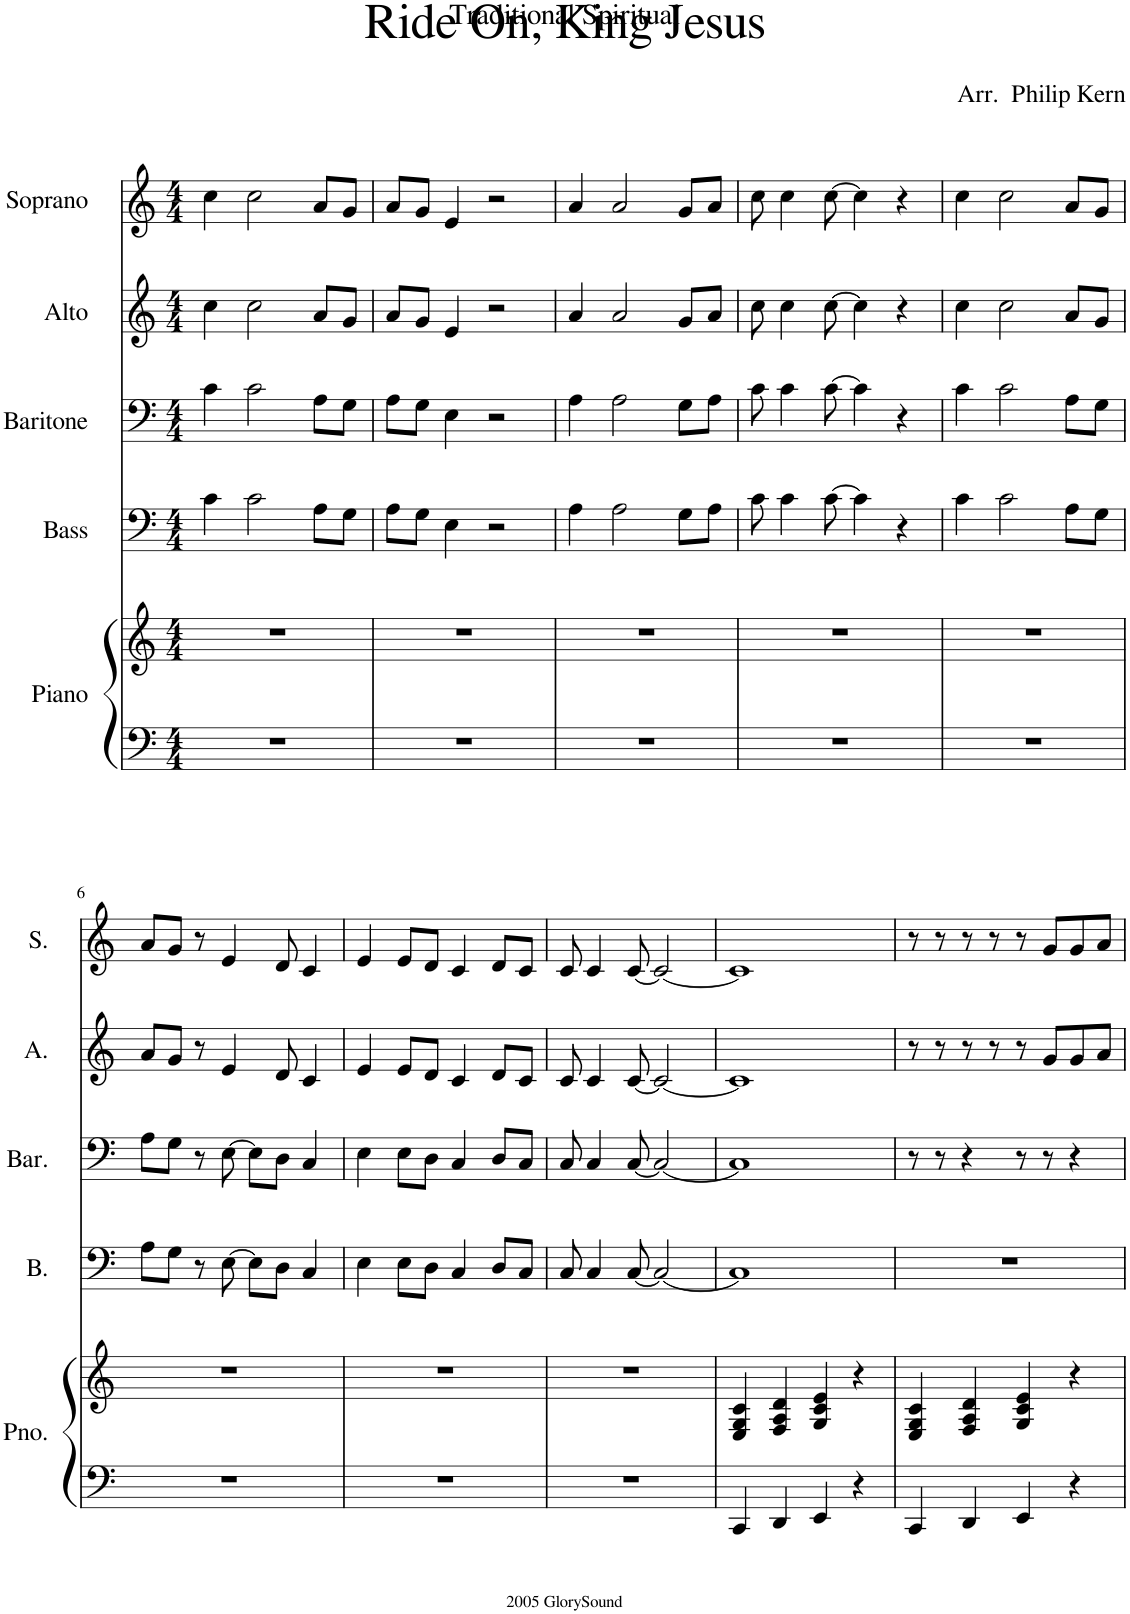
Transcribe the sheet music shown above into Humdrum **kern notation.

**kern	**kern	**kern	**kern	**kern	**kern
*part5	*part5	*part4	*part3	*part2	*part1
*staff6	*staff5	*staff4	*staff3	*staff2	*staff1
*I"Piano	*	*I"Bass	*I"Baritone	*I"Alto	*I"Soprano
*I'Pno.	*	*I'B.	*I'Bar.	*I'A.	*I'S.
*clefF4	*clefG2	*clefF4	*clefF4	*clefG2	*clefG2
*k[]	*k[]	*k[]	*k[]	*k[]	*k[]
*M4/4	*M4/4	*M4/4	*M4/4	*M4/4	*M4/4
=1	=1	=1	=1	=1	=1
1r	1r	4c\	4c\	4cc\	4cc\
.	.	2c\	2c\	2cc\	2cc\
.	.	8A\L	8A\L	8a/L	8a/L
.	.	8G\J	8G\J	8g/J	8g/J
=2	=2	=2	=2	=2	=2
1r	1r	8A\L	8A\L	8a/L	8a/L
.	.	8G\J	8G\J	8g/J	8g/J
.	.	4E\	4E\	4e/	4e/
.	.	2r	2r	2r	2r
=3	=3	=3	=3	=3	=3
1r	1r	4A\	4A\	4a/	4a/
.	.	2A\	2A\	2a/	2a/
.	.	8G\L	8G\L	8g/L	8g/L
.	.	8A\J	8A\J	8a/J	8a/J
=4	=4	=4	=4	=4	=4
1r	1r	8c\	8c\	8cc\	8cc\
.	.	4c\	4c\	4cc\	4cc\
.	.	[8c\	[8c\	[8cc\	[8cc\
.	.	4c\]	4c\]	4cc\]	4cc\]
.	.	4r	4r	4r	4r
=5	=5	=5	=5	=5	=5
1r	1r	4c\	4c\	4cc\	4cc\
.	.	2c\	2c\	2cc\	2cc\
.	.	8A\L	8A\L	8a/L	8a/L
.	.	8G\J	8G\J	8g/J	8g/J
!!LO:LB:g=z
=6	=6	=6	=6	=6	=6
1r	1r	8A\L	8A\L	8a/L	8a/L
.	.	8G\J	8G\J	8g/J	8g/J
.	.	8r	8r	8r	8r
.	.	[8E\	[8E\	4e/	4e/
.	.	8E\L]	8E\L]	.	.
.	.	8D\J	8D\J	8d/	8d/
.	.	4C/	4C/	4c/	4c/
=7	=7	=7	=7	=7	=7
1r	1r	4E\	4E\	4e/	4e/
.	.	8E\L	8E\L	8e/L	8e/L
.	.	8D\J	8D\J	8d/J	8d/J
.	.	4C/	4C/	4c/	4c/
.	.	8D/L	8D/L	8d/L	8d/L
.	.	8C/J	8C/J	8c/J	8c/J
=8	=8	=8	=8	=8	=8
1r	1r	8C/	8C/	8c/	8c/
.	.	4C/	4C/	4c/	4c/
.	.	[8C/	[8C/	[8c/	[8c/
.	.	2C/_	2C/_	2c/_	2c/_
=9	=9	=9	=9	=9	=9
4CC/	4E/ 4G/ 4c/	1C]	1C]	1c]	1c]
4DD/	4F/ 4A/ 4d/	.	.	.	.
4EE/	4G/ 4c/ 4e/	.	.	.	.
4r	4r	.	.	.	.
=10	=10	=10	=10	=10	=10
4CC/	4E/ 4G/ 4c/	1r	8r	8r	8r
.	.	.	8r	8r	8r
4DD/	4F/ 4A/ 4d/	.	4r	8r	8r
.	.	.	.	8r	8r
4EE/	4G/ 4c/ 4e/	.	8r	8r	8r
.	.	.	8r	8g/L	8g/L
4r	4r	.	4r	8g/	8g/
.	.	.	.	8a/J	8a/J
=	=	=	=	=	=
*-	*-	*-	*-	*-	*-
